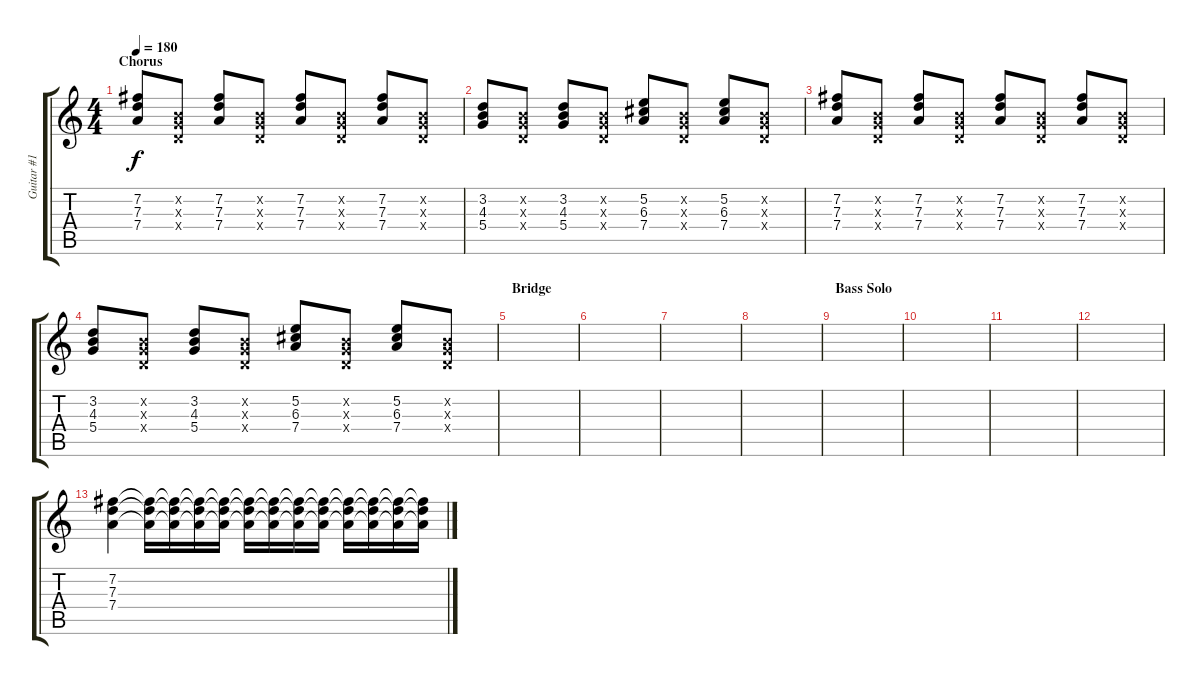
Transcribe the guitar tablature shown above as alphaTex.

\track ("Guitar #1" "Guitar #1") {instrument electricguitarclean}
\staff {score tabs}
\tuning (E4 B3 G3 D3 A2 E2) {hide}
\ts (4 4)
\section ("" "Chorus")
\tempo 180
\clef g2
\ks c
(7.2 7.3 7.4).8{dy f} (0.2{x} 0.3{x} 0.4{x}).8 (7.2 7.3 7.4).8 (0.2{x} 0.3{x} 0.4{x}).8 (7.2 7.3 7.4).8 (0.2{x} 0.3{x} 0.4{x}).8 (7.2 7.3 7.4).8 (0.2{x} 0.3{x} 0.4{x}).8 |
(3.2 4.3 5.4).8 (0.2{x} 0.3{x} 0.4{x}).8 (3.2 4.3 5.4).8 (0.2{x} 0.3{x} 0.4{x}).8 (5.2 6.3 7.4).8 (0.2{x} 0.3{x} 0.4{x}).8 (5.2 6.3 7.4).8 (0.2{x} 0.3{x} 0.4{x}).8 |
(7.2 7.3 7.4).8 (0.2{x} 0.3{x} 0.4{x}).8 (7.2 7.3 7.4).8 (0.2{x} 0.3{x} 0.4{x}).8 (7.2 7.3 7.4).8 (0.2{x} 0.3{x} 0.4{x}).8 (7.2 7.3 7.4).8 (0.2{x} 0.3{x} 0.4{x}).8 |
(3.2 4.3 5.4).8 (0.2{x} 0.3{x} 0.4{x}).8 (3.2 4.3 5.4).8 (0.2{x} 0.3{x} 0.4{x}).8 (5.2 6.3 7.4).8 (0.2{x} 0.3{x} 0.4{x}).8 (5.2 6.3 7.4).8 (0.2{x} 0.3{x} 0.4{x}).8 |
\section ("" "Bridge")
|
|
|
|
\section ("" "Bass Solo")
|
|
|
|
(7.2 7.3 7.4).4 (7.2{t} 7.3{t} 7.4{t}).16 (7.2{t} 7.3{t} 7.4{t}).16 (7.2{t} 7.3{t} 7.4{t}).16 (7.2{t} 7.3{t} 7.4{t}).16{volume 8} (7.2{t} 7.3{t} 7.4{t}).16{volume 7} (7.2{t} 7.3{t} 7.4{t}).16{volume 6} (7.2{t} 7.3{t} 7.4{t}).16{volume 5} (7.2{t} 7.3{t} 7.4{t}).16{volume 4} (7.2{t} 7.3{t} 7.4{t}).16{volume 3} (7.2{t} 7.3{t} 7.4{t}).16{volume 2} (7.2{t} 7.3{t} 7.4{t}).16{volume 1} (7.2{t} 7.3{t} 7.4{t}).16{volume 0}
